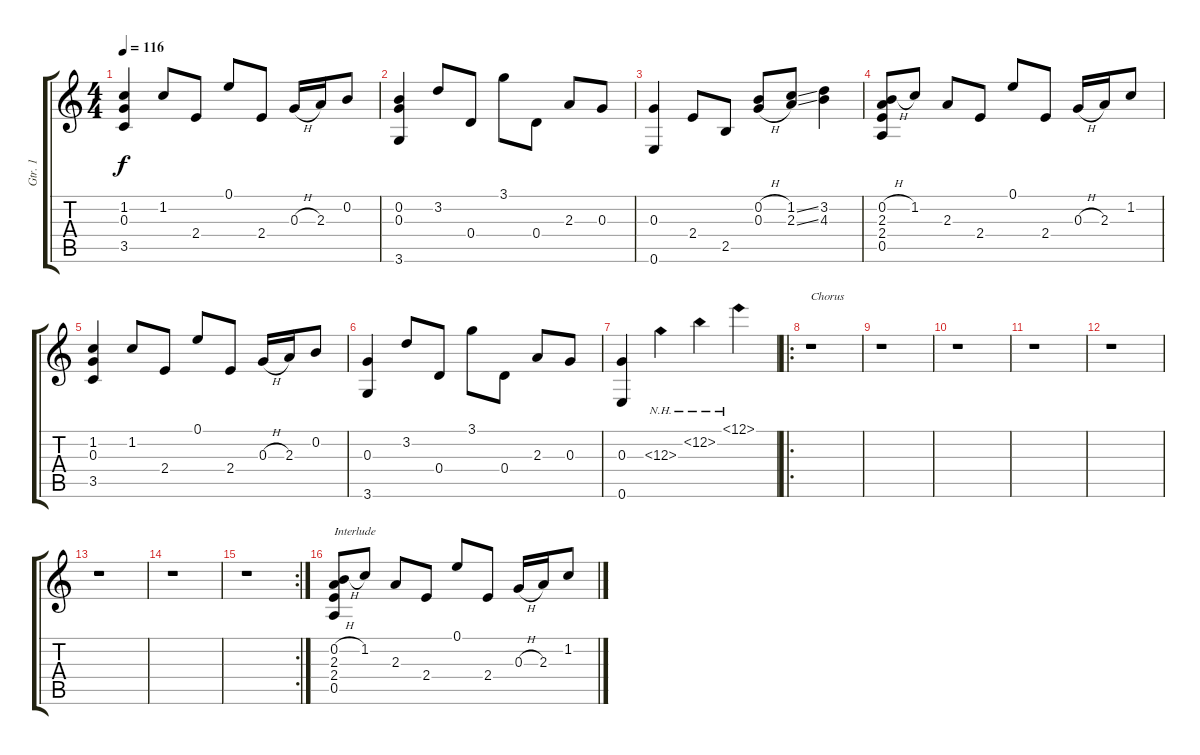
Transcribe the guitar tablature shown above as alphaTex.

\track ("Gtr. 1" "Gtr. 1") {instrument acousticguitarsteel}
\staff {score tabs}
\tuning (E4 B3 G3 D3 A2 E2) {hide}
\ts (4 4)
\tempo 116
\clef g2
\ks c
(1.2 0.3 3.5).4{dy f} 1.2.8 2.4.8 0.1.8 2.4.8 0.3{h}.16 2.3.16 0.2.8 |
(0.2 0.3 3.6).4 3.2.8 0.4.8 3.1.8 0.4.8 2.3.8 0.3.8 |
(0.3 0.6).4 2.4.8 2.5.8 (0.2{h} 0.3{h}).8 (1.2{ss} 2.3{ss}).8 (3.2 4.3).4 |
(0.2{h} 2.3 2.4 0.5).8 1.2.8 2.3.8 2.4.8 0.1.8 2.4.8 0.3{h}.16 2.3.16 1.2.8 |
(1.2 0.3 3.5).4 1.2.8 2.4.8 0.1.8 2.4.8 0.3{h}.16 2.3.16 0.2.8 |
(0.3 3.6).4 3.2.8 0.4.8 3.1.8 0.4.8 2.3.8 0.3.8 |
(0.3 0.6).4 12.3{nh}.4 12.2{nh}.4 12.1{nh}.4 |
\ro
r.1{txt "Chorus"} |
r.1 |
r.1 |
r.1 |
r.1 |
r.1 |
r.1 |
\rc 2
r.1 |
(0.2{h} 2.3 2.4 0.5).8{txt "Interlude"} 1.2.8 2.3.8 2.4.8 0.1.8 2.4.8 0.3{h}.16 2.3.16 1.2.8
